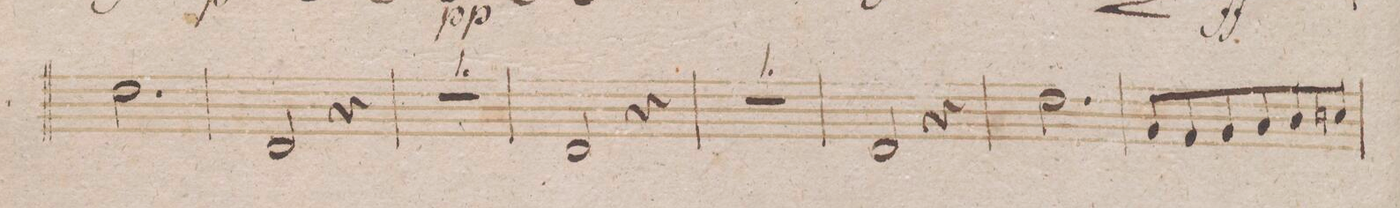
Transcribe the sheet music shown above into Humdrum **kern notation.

**kern	**dynam
*I"Fagotto 2do	*
*clefF4	*
*k[b-]	*
*met(c|)	*
*M3/4	*
2.F\	.
=129	=129
2FF/	.
4r	.
=130	=130
2.r	.
=131	=131
2FF/	.
4r	.
=132	=132
2.r	.
=133	=133
2FF/	.
4r	.
=134	=134
2.F\	.
=135	=135
8BB-/L	.
8AA/	.
8BB-/	.
8C/	.
8D/	.
8En/J	.
=136	=136
*-	*-
